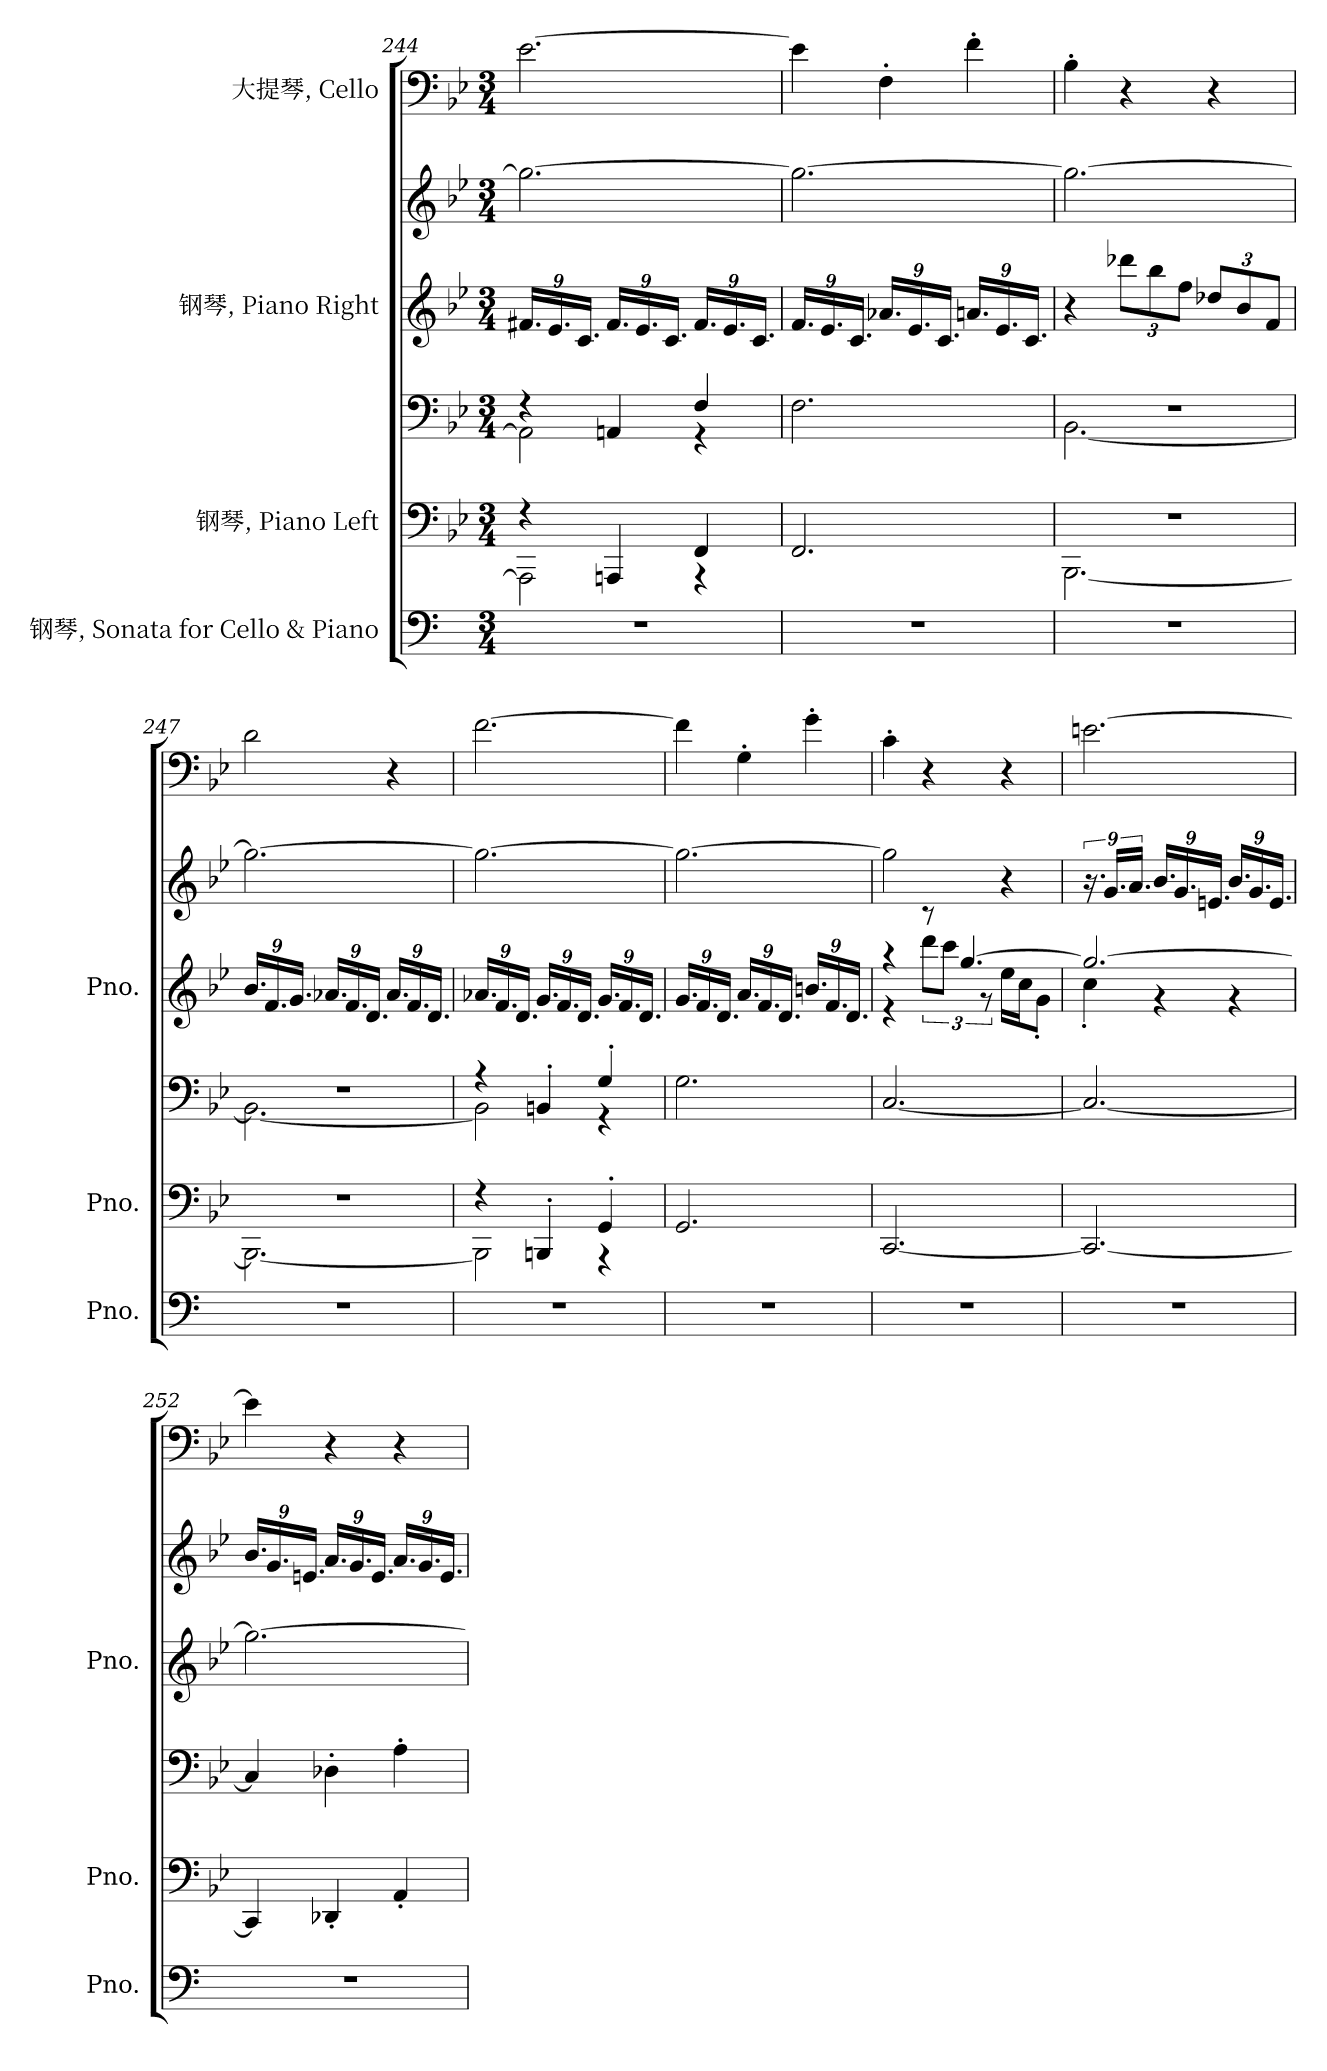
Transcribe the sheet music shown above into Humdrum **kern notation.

**kern	**kern	**kern	**kern	**kern	**kern
*part4	*part3	*part3	*part2	*part2	*part1
*staff6	*staff5	*staff4	*staff3	*staff2	*staff1
*I"钢琴, Sonata for Cello &amp; Piano	*I"钢琴, Piano Left	*	*I"钢琴, Piano Right	*	*I"大提琴, Cello
*I'Pno.	*I'Pno.	*	*I'Pno.	*	*
!!LO:PB:g=z
*clefF4	*clefF4	*clefF4	*clefG2	*clefG2	*clefF4
*k[]	*k[b-e-]	*k[b-e-]	*k[b-e-]	*k[b-e-]	*k[b-e-]
*M3/4	*M3/4	*M3/4	*M3/4	*M3/4	*M3/4
=244	=244	=244	=244	=244	=244
*	*^	*^	*	*	*
*	*	*	*	*	*Xbrackettup	*	*
2.r	4r	2AAA-\]	4r	2AA-\]	18.f#X/LL	2.gg\_	[2.e-\
.	.	.	.	.	18.e-/	.	.
.	.	.	.	.	18.c/JJ	.	.
.	4AAAn/	.	4AAn/	.	18.f#/LL	.	.
.	.	.	.	.	18.e-/	.	.
.	.	.	.	.	18.c/JJ	.	.
.	4FF/	4r	4F/	4r	18.f#/LL	.	.
.	.	.	.	.	18.e-/	.	.
.	.	.	.	.	18.c/JJ	.	.
*	*v	*v	*	*	*	*	*
*	*	*v	*v	*	*	*
=245	=245	=245	=245	=245	=245
2.r	2.FF/	2.F\	18.f/LL	2.gg\_	4e-\]
.	.	.	18.e-/	.	.
.	.	.	18.c/JJ	.	.
.	.	.	18.a-X/LL	.	4F'\
.	.	.	18.e-/	.	.
.	.	.	18.c/JJ	.	.
.	.	.	18.an/LL	.	4f'\
.	.	.	18.e-/	.	.
.	.	.	18.c/JJ	.	.
=246	=246	=246	=246	=246	=246
*	*^	*^	*	*	*
2.r	2.r	[2.BBB-\	2.r	[2.BB-\	4r	2.gg\_	4B-'\
.	.	.	.	.	12ddd-X\L	.	4r
.	.	.	.	.	12bb-\	.	.
.	.	.	.	.	12ff\J	.	.
.	.	.	.	.	12dd-X/L	.	4r
.	.	.	.	.	12b-/	.	.
.	.	.	.	.	12f/J	.	.
!!LO:LB:g=z
=247	=247	=247	=247	=247	=247	=247	=247
2.r	2.r	2.BBB-\_	2.r	2.BB-\_	18.b-/LL	2.gg\_	2d\
.	.	.	.	.	18.f/	.	.
.	.	.	.	.	18.g/JJ	.	.
.	.	.	.	.	18.a-X/LL	.	.
.	.	.	.	.	18.f/	.	.
.	.	.	.	.	18.d/JJ	.	.
.	.	.	.	.	18.a-/LL	.	4r
.	.	.	.	.	18.f/	.	.
.	.	.	.	.	18.d/JJ	.	.
=248	=248	=248	=248	=248	=248	=248	=248
2.r	4r	2BBB-\]	4r	2BB-\]	18.a-X/LL	2.gg\_	[2.f\
.	.	.	.	.	18.f/	.	.
.	.	.	.	.	18.d/JJ	.	.
.	4BBBn'/	.	4BBn'/	.	18.g/LL	.	.
.	.	.	.	.	18.f/	.	.
.	.	.	.	.	18.d/JJ	.	.
.	4GG'/	4r	4G'/	4r	18.g/LL	.	.
.	.	.	.	.	18.f/	.	.
.	.	.	.	.	18.d/JJ	.	.
*	*v	*v	*	*	*	*	*
*	*	*v	*v	*	*	*
=249	=249	=249	=249	=249	=249
2.r	2.GG/	2.G\	18.g/LL	2.gg\_	4f\]
.	.	.	18.f/	.	.
.	.	.	18.d/JJ	.	.
.	.	.	18.a/LL	.	4G'\
.	.	.	18.f/	.	.
.	.	.	18.d/JJ	.	.
.	.	.	18.bn/LL	.	4g'\
.	.	.	18.f/	.	.
.	.	.	18.d/JJ	.	.
!!LO:PB:g=z
=250	=250	=250	=250	=250	=250
*	*	*	*^	*	*
2.r	[2.CC/	[2.C/	4r	4r	2gg\]	4c'\
*	*	*	*	*brackettup	*	*
.	.	.	8r	12ddd\L	.	4r
.	.	.	.	12ccc\J	.	.
.	.	.	[4.gg/	.	.	.
.	.	.	.	12r	.	.
.	.	.	.	16ee-\LL	4r	4r
.	.	.	.	16cc\J	.	.
.	.	.	.	8g'\J	.	.
=251	=251	=251	=251	=251	=251	=251
2.r	2.CC/_	2.C/_	2.gg/_	4cc'\	18.r	[2.en\
.	.	.	.	.	18.g/LL	.
.	.	.	.	.	18.a/JJ	.
.	.	.	.	4r	18.b-/LL	.
.	.	.	.	.	18.g/	.
.	.	.	.	.	18.en/JJ	.
.	.	.	.	4r	18.b-/LL	.
.	.	.	.	.	18.g/	.
.	.	.	.	.	18.e/JJ	.
*	*	*	*v	*v	*	*
=252	=252	=252	=252	=252	=252
*	*	*	*	*Xbrackettup	*
2.r	4CC/]	4C/]	2.gg\_	18.b-/LL	4e\]
.	.	.	.	18.g/	.
.	.	.	.	18.en/JJ	.
.	4DD-X'/	4D-X'\	.	18.a/LL	4r
.	.	.	.	18.g/	.
.	.	.	.	18.e/JJ	.
.	4AA'/	4A'\	.	18.a/LL	4r
.	.	.	.	18.g/	.
.	.	.	.	18.e/JJ	.
=	=	=	=	=	=
*-	*-	*-	*-	*-	*-
